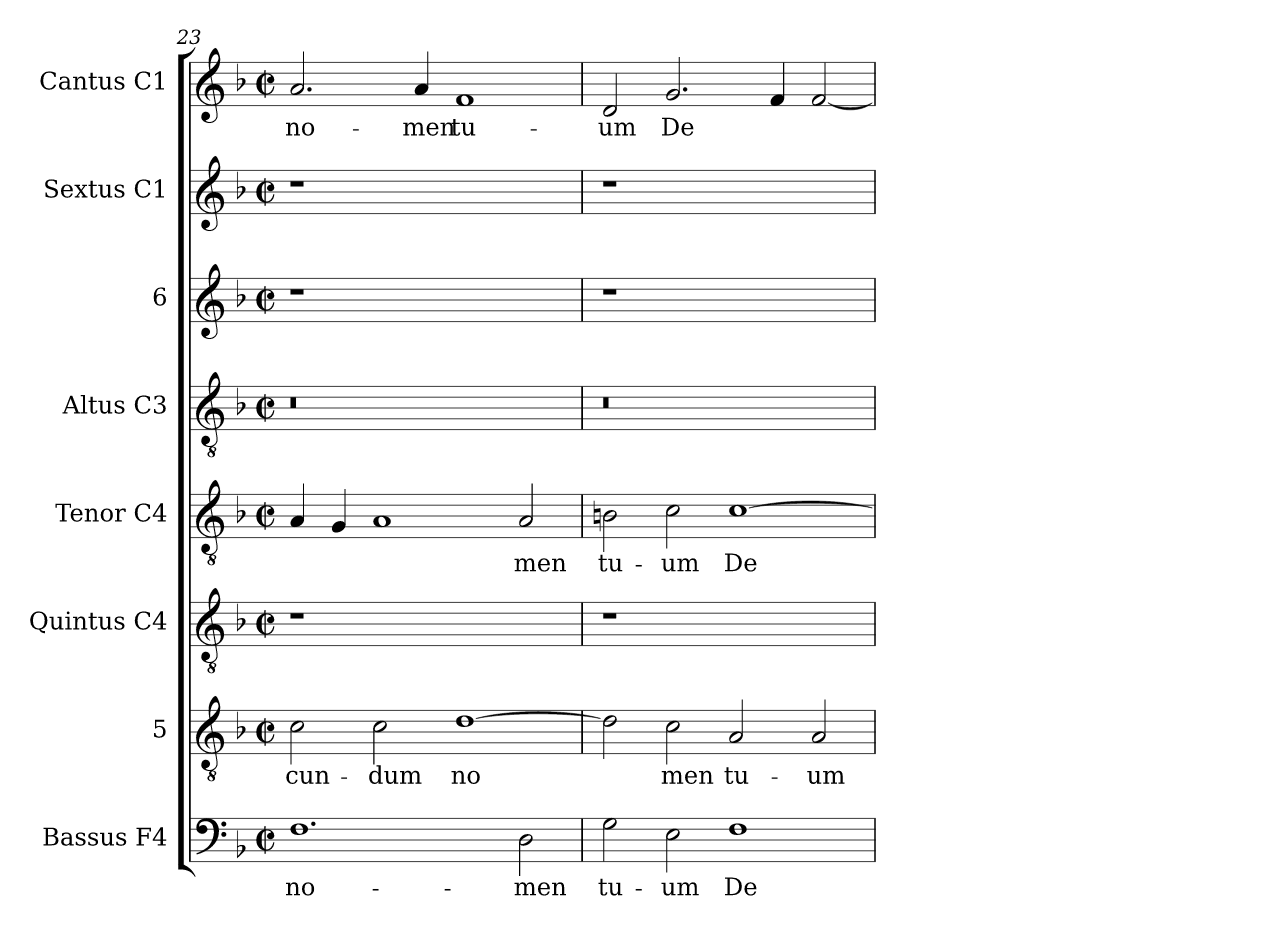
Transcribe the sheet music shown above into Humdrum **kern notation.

**kern	**text	**kern	**text	**kern	**kern	**text	**kern	**kern	**kern	**kern	**text
*part8	*part8	*part7	*part7	*part6	*part5	*part5	*part4	*part3	*part2	*part1	*part1
*staff8	*staff8	*staff7	*staff7	*staff6	*staff5	*staff5	*staff4	*staff3	*staff2	*staff1	*staff1
*I"Bassus  F4	*	*I"5	*	*I"Quintus  C4	*I"Tenor  C4	*	*I"Altus  C3	*I"6	*I"Sextus  C1	*I"Cantus  C1	*
*I'B	*	*	*	*	*I'T	*	*I'A	*	*	*I'C	*
*clefF4	*	*clefGv2	*	*clefGv2	*clefGv2	*	*clefGv2	*clefG2	*clefG2	*clefG2	*
*k[b-]	*	*k[b-]	*	*k[b-]	*k[b-]	*	*k[b-]	*k[b-]	*k[b-]	*k[b-]	*
*F:	*	*F:	*	*F:	*F:	*	*F:	*F:	*F:	*F:	*
*M2/2	*	*M2/2	*	*M2/2	*M2/2	*	*M2/2	*M2/2	*M2/2	*M2/2	*
*met(c|)	*	*met(c|)	*	*met(c|)	*met(c|)	*	*met(c|)	*met(c|)	*met(c|)	*met(c|)	*
=23	=23	=23	=23	=23	=23	=23	=23	=23	=23	=23	=23
!	!LO:LY:b:cj	!	!LO:LY:b:cj	!	!	!LO:LY:b:cj	!	!	!	!	!LO:LY:b:cj
1.F	no-	2c\	-cun-	1r	4A/	--	0r	1r	1r	2.a/	no-
!	!	!	!	!	!	!LO:LY:b:cj	!	!	!	!	!
.	.	.	.	.	4G/	--	.	.	.	.	.
!	!	!	!LO:LY:b:cj	!	!	!LO:LY:b:cj	!	!	!	!	!
.	.	2c\	-dum	.	1A	--	.	.	.	.	.
!	!	!	!	!	!	!	!	!	!	!	!LO:LY:b:cj
.	.	.	.	.	.	.	.	.	.	4a/	-men
!	!	!	!LO:LY:b:cj	!	!	!	!	!	!	!	!LO:LY:b:cj
.	.	[>1d	no-	1ryy	.	.	.	1ryy	1ryy	1f	tu-
!	!LO:LY:b:cj	!	!	!	!	!LO:LY:b:cj	!	!	!	!	!
2D\	-men	.	.	.	2A/	-men	.	.	.	.	.
=24	=24	=24	=24	=24	=24	=24	=24	=24	=24	=24	=24
!	!LO:LY:b:cj	!	!LO:LY:b:cj	!	!	!LO:LY:b:cj	!	!	!	!	!LO:LY:b:cj
2G\	tu-	2d\]	--	1r	2Bn\	tu-	0r	1r	1r	2d/	-um
!	!LO:LY:b:cj	!	!LO:LY:b:cj	!	!	!LO:LY:b:cj	!	!	!	!	!LO:LY:b:cj
2E\	-um	2c\	-men	.	2c\	-um	.	.	.	2.g/	De-
!	!LO:LY:b:cj	!	!LO:LY:b:cj	!	!	!LO:LY:b:cj	!	!	!	!	!
1F	De-	2A/	tu-	1ryy	[>1c	De-	.	1ryy	1ryy	.	.
!	!	!	!	!	!	!	!	!	!	!	!LO:LY:b:cj
.	.	.	.	.	.	.	.	.	.	4f/	--
!	!	!	!LO:LY:b:cj	!	!	!	!	!	!	!	!LO:LY:b:cj
.	.	2A/	-um	.	.	.	.	.	.	[<2f/	--
=	=	=	=	=	=	=	=	=	=	=	=
*-	*-	*-	*-	*-	*-	*-	*-	*-	*-	*-	*-
